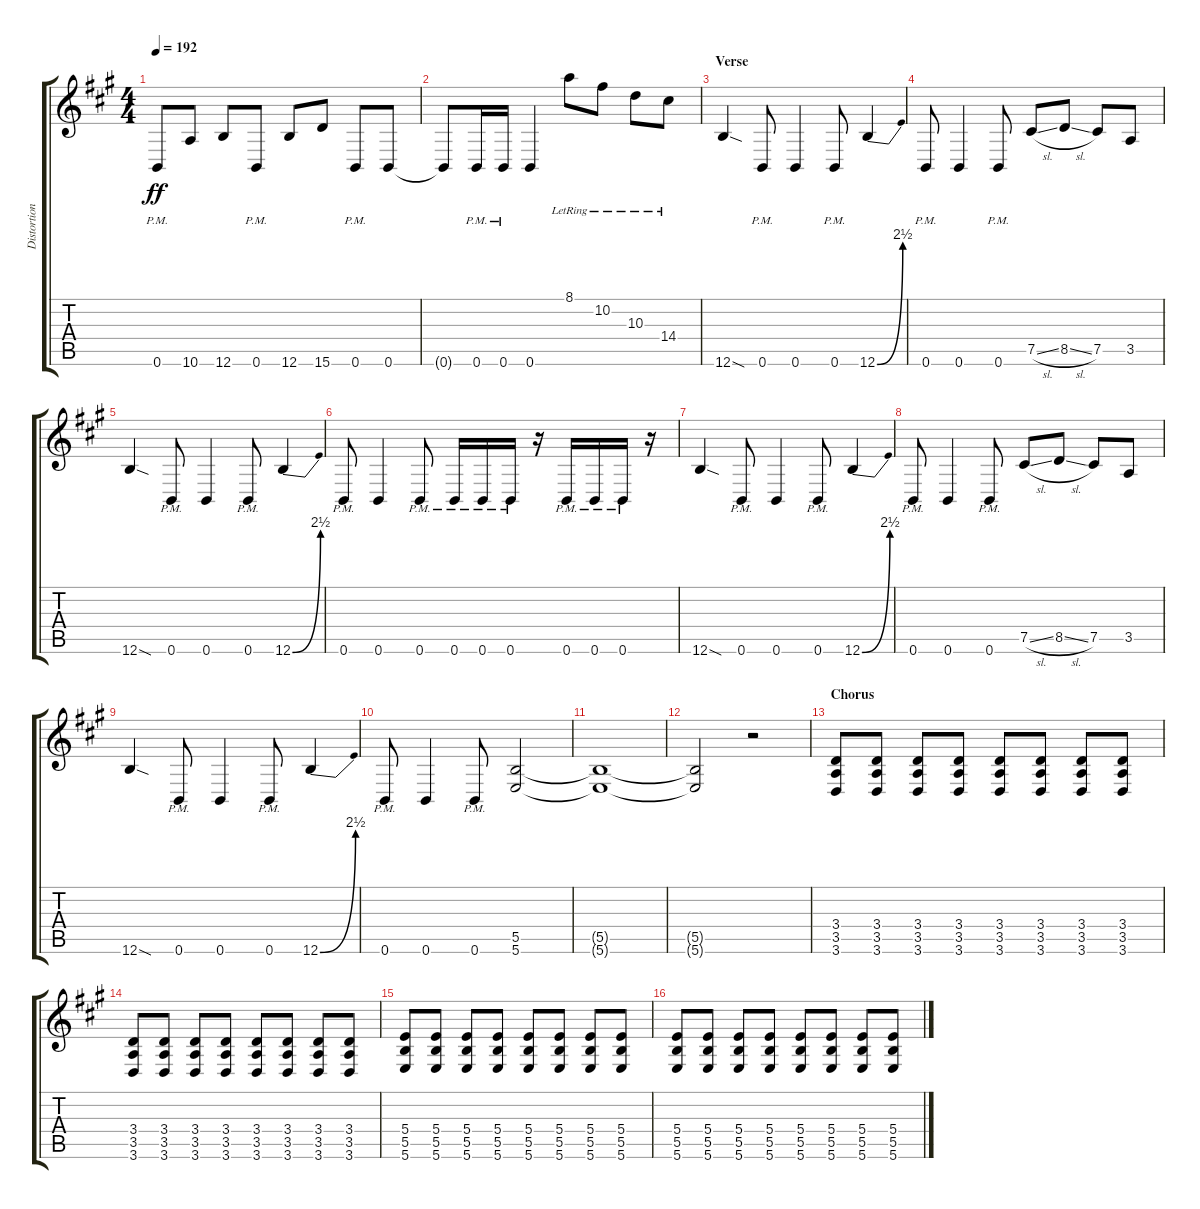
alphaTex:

\track ("Distortion Guitar 1" "Distortion") {instrument distortionguitar}
\staff {score tabs}
\tuning (Db4 Ab3 E3 B2 Gb2 B1) {hide}
\ts (4 4)
\tempo 192
\clef g2
\ks a
0.6{pm}.8{dy ff} 10.6.8 12.6.8 0.6{pm}.8 12.6.8 15.6.8 0.6{pm}.8 0.6.8 |
0.6{t}.8 0.6{pm}.16 0.6{pm}.16 0.6.4 8.1{lr}.8 10.2{lr}.8 10.3{lr}.8 14.4{lr}.8 |
\section ("" "Verse")
12.6{sod}.4 0.6{pm}.8 0.6.4 0.6{pm}.8 12.6{be (bend 0 0 60 10)}.4 |
0.6{pm}.8 0.6.4 0.6{pm}.8 7.5{sl}.8 8.5{sl}.8 7.5.8 3.5.8 |
12.6{sod}.4 0.6{pm}.8 0.6.4 0.6{pm}.8 12.6{be (bend 0 0 60 10)}.4 |
0.6{pm}.8 0.6.4 0.6{pm}.8 0.6{pm}.16 0.6{pm}.16 0.6{pm}.16 r.16 0.6{pm}.16 0.6{pm}.16 0.6{pm}.16 r.16 |
12.6{sod}.4 0.6{pm}.8 0.6.4 0.6{pm}.8 12.6{be (bend 0 0 60 10)}.4 |
0.6{pm}.8 0.6.4 0.6{pm}.8 7.5{sl}.8 8.5{sl}.8 7.5.8 3.5.8 |
12.6{sod}.4 0.6{pm}.8 0.6.4 0.6{pm}.8 12.6{be (bend 0 0 60 10)}.4 |
0.6{pm}.8 0.6.4 0.6{pm}.8 (5.5 5.6).2 |
(5.5{t} 5.6{t}).1 |
(5.5{t} 5.6{t}).2 r.2 |
\section ("" "Chorus")
(3.4 3.5 3.6).8 (3.4 3.5 3.6).8 (3.4 3.5 3.6).8 (3.4 3.5 3.6).8 (3.4 3.5 3.6).8 (3.4 3.5 3.6).8 (3.4 3.5 3.6).8 (3.4 3.5 3.6).8 |
(3.4 3.5 3.6).8 (3.4 3.5 3.6).8 (3.4 3.5 3.6).8 (3.4 3.5 3.6).8 (3.4 3.5 3.6).8 (3.4 3.5 3.6).8 (3.4 3.5 3.6).8 (3.4 3.5 3.6).8 |
(5.4 5.5 5.6).8 (5.4 5.5 5.6).8 (5.4 5.5 5.6).8 (5.4 5.5 5.6).8 (5.4 5.5 5.6).8 (5.4 5.5 5.6).8 (5.4 5.5 5.6).8 (5.4 5.5 5.6).8 |
(5.4 5.5 5.6).8 (5.4 5.5 5.6).8 (5.4 5.5 5.6).8 (5.4 5.5 5.6).8 (5.4 5.5 5.6).8 (5.4 5.5 5.6).8 (5.4 5.5 5.6).8 (5.4 5.5 5.6).8
